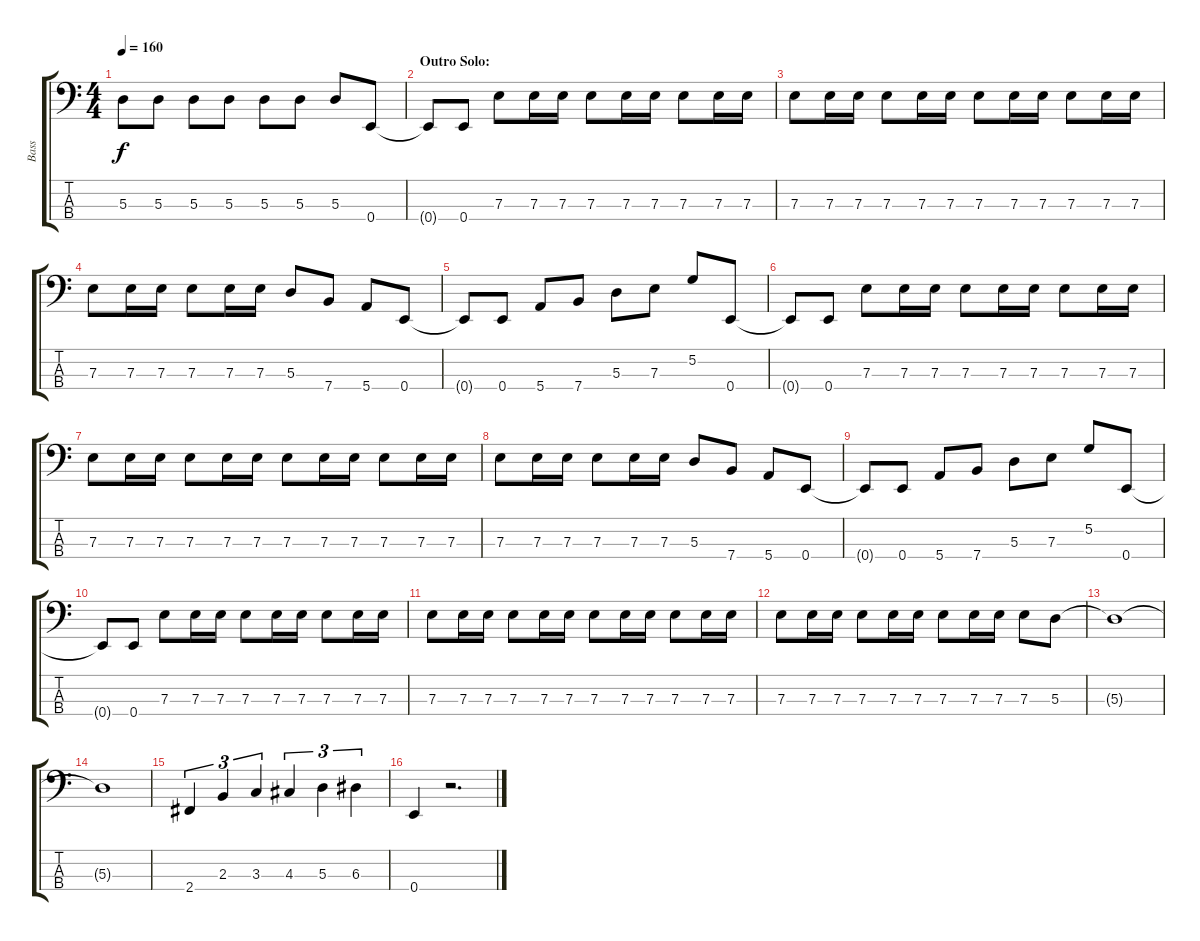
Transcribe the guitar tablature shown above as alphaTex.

\track ("Bass" "Bass") {instrument electricbasspick}
\staff {score tabs}
\tuning (G2 D2 A1 E1) {hide}
\ts (4 4)
\tempo 160
\clef f4
\ks c
5.3{t}.8{dy f} 5.3.8 5.3.8 5.3.8 5.3.8 5.3.8 5.3.8 0.4.8 |
\section ("" "Outro Solo:")
0.4{t}.8 0.4.8 7.3.8 7.3.16 7.3.16 7.3.8 7.3.16 7.3.16 7.3.8 7.3.16 7.3.16 |
7.3.8 7.3.16 7.3.16 7.3.8 7.3.16 7.3.16 7.3.8 7.3.16 7.3.16 7.3.8 7.3.16 7.3.16 |
7.3.8 7.3.16 7.3.16 7.3.8 7.3.16 7.3.16 5.3.8 7.4.8 5.4.8 0.4.8 |
0.4{t}.8 0.4.8 5.4.8 7.4.8 5.3.8 7.3.8 5.2.8 0.4.8 |
0.4{t}.8 0.4.8 7.3.8 7.3.16 7.3.16 7.3.8 7.3.16 7.3.16 7.3.8 7.3.16 7.3.16 |
7.3.8 7.3.16 7.3.16 7.3.8 7.3.16 7.3.16 7.3.8 7.3.16 7.3.16 7.3.8 7.3.16 7.3.16 |
7.3.8 7.3.16 7.3.16 7.3.8 7.3.16 7.3.16 5.3.8 7.4.8 5.4.8 0.4.8 |
0.4{t}.8 0.4.8 5.4.8 7.4.8 5.3.8 7.3.8 5.2.8 0.4.8 |
0.4{t}.8 0.4.8 7.3.8 7.3.16 7.3.16 7.3.8 7.3.16 7.3.16 7.3.8 7.3.16 7.3.16 |
7.3.8 7.3.16 7.3.16 7.3.8 7.3.16 7.3.16 7.3.8 7.3.16 7.3.16 7.3.8 7.3.16 7.3.16 |
7.3.8 7.3.16 7.3.16 7.3.8 7.3.16 7.3.16 7.3.8 7.3.16 7.3.16 7.3.8 5.3.8 |
5.3{t}.1 |
5.3{t}.1 |
2.4.4{tu (3 2)} 2.3.4{tu (3 2)} 3.3.4{tu (3 2)} 4.3.4{tu (3 2)} 5.3.4{tu (3 2)} 6.3.4{tu (3 2)} |
0.4.4 r.2{d}
